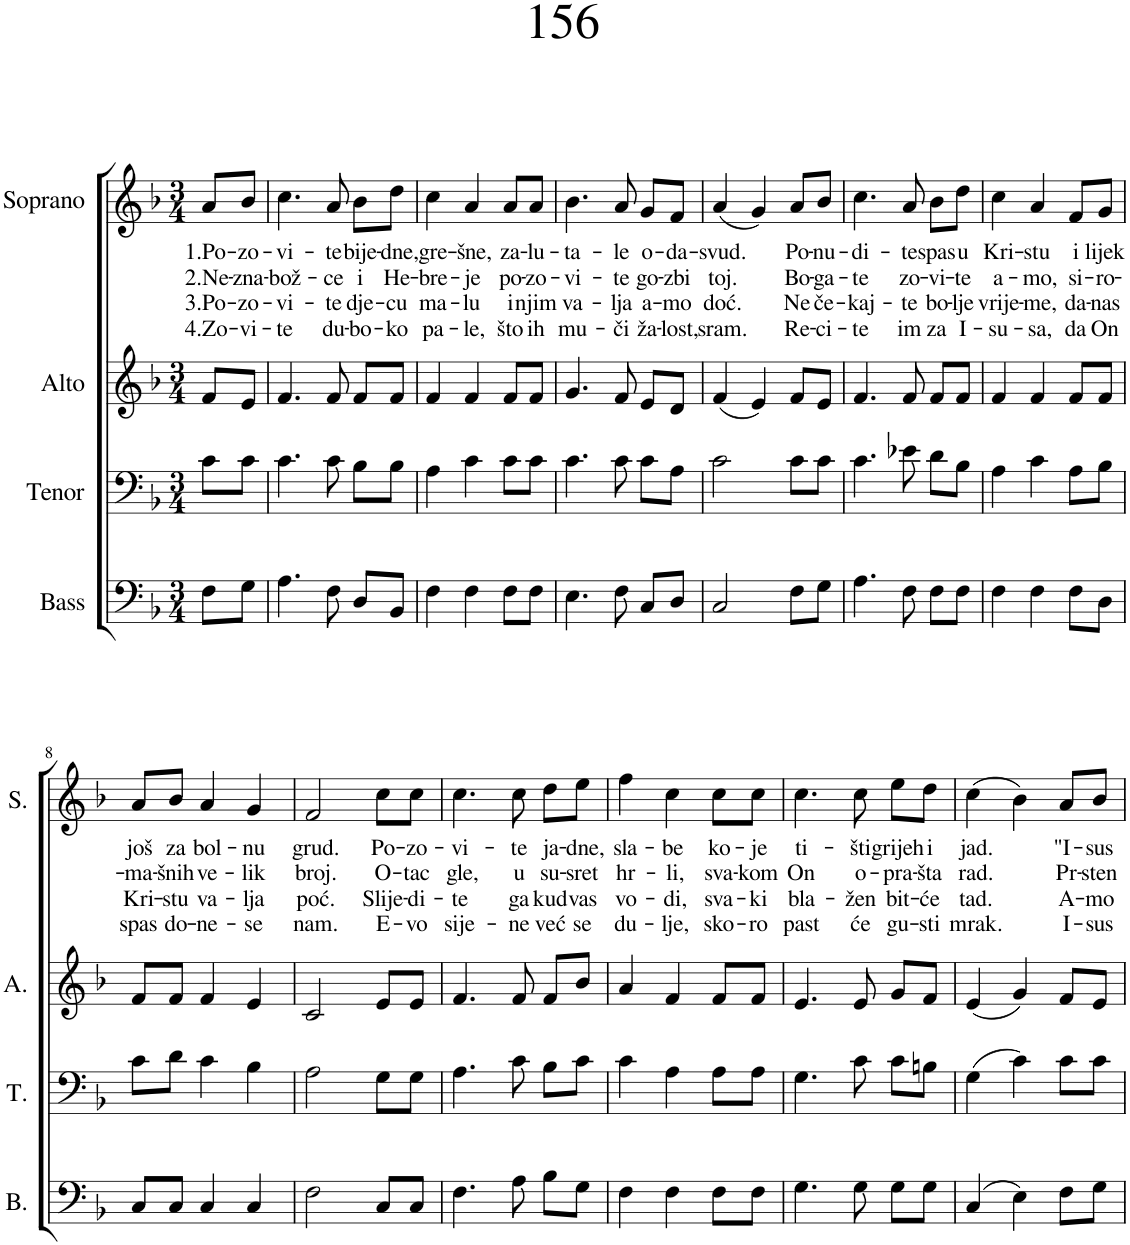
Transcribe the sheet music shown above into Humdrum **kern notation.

**kern	**kern	**kern	**kern	**text	**text	**text	**text
*part4	*part3	*part2	*part1	*part1	*part1	*part1	*part1
*staff4	*staff3	*staff2	*staff1	*staff1	*staff1	*staff1	*staff1
*I"Bass	*I"Tenor	*I"Alto	*I"Soprano	*	*	*	*
*I'B.	*I'T.	*I'A.	*I'S.	*	*	*	*
*clefF4	*clefF4	*clefG2	*clefG2	*	*	*	*
*k[b-]	*k[b-]	*k[b-]	*k[b-]	*	*	*	*
*M3/4	*M3/4	*M3/4	*M3/4	*	*	*	*
=1	=1	=1	=1	=1	=1	=1	=1
!	!	!	!	!LO:LY:b	!LO:LY:b	!LO:LY:b	!LO:LY:b
8F\L	8c\L	8f/L	8a/L	1.Po-	2.Ne-	3.Po-	4.Zo-
!	!	!	!	!LO:LY:b	!LO:LY:b	!LO:LY:b	!LO:LY:b
8G\J	8c\J	8e/J	8b-/J	-zo-	-zna-	-zo-	-vi-
=2	=2	=2	=2	=2	=2	=2	=2
!	!	!	!	!LO:LY:b	!LO:LY:b	!LO:LY:b	!LO:LY:b
4.A\	4.c\	4.f/	4.cc\	-vi-	-bož-	-vi-	-te
!	!	!	!	!LO:LY:b	!LO:LY:b	!LO:LY:b	!LO:LY:b
8F\	8c\	8f/	8a/	-te	-ce	-te	du-
!	!	!	!	!LO:LY:b	!LO:LY:b	!LO:LY:b	!LO:LY:b
8D/L	8B-\L	8f/L	8b-\L	bije-	i	dje-	-bo-
!	!	!	!	!LO:LY:b	!LO:LY:b	!LO:LY:b	!LO:LY:b
8BB-/J	8B-\J	8f/J	8dd\J	-dne,	He-	-cu	-ko
=3	=3	=3	=3	=3	=3	=3	=3
!	!	!	!	!LO:LY:b	!LO:LY:b	!LO:LY:b	!LO:LY:b
4F\	4A\	4f/	4cc\	gre-	-bre-	ma-	pa-
!	!	!	!	!LO:LY:b	!LO:LY:b	!LO:LY:b	!LO:LY:b
4F\	4c\	4f/	4a/	-šne,	-je	-lu	-le,
!	!	!	!	!LO:LY:b	!LO:LY:b	!LO:LY:b	!LO:LY:b
8F\L	8c\L	8f/L	8a/L	za-	po-	i	što
!	!	!	!	!LO:LY:b	!LO:LY:b	!LO:LY:b	!LO:LY:b
8F\J	8c\J	8f/J	8a/J	-lu-	-zo-	njim	ih
=4	=4	=4	=4	=4	=4	=4	=4
!	!	!	!	!LO:LY:b	!LO:LY:b	!LO:LY:b	!LO:LY:b
4.E\	4.c\	4.g/	4.b-\	-ta-	-vi-	va-	mu-
!	!	!	!	!LO:LY:b	!LO:LY:b	!LO:LY:b	!LO:LY:b
8F\	8c\	8f/	8a/	-le	-te	-lja	-či
!	!	!	!	!LO:LY:b	!LO:LY:b	!LO:LY:b	!LO:LY:b
8C/L	8c\L	8e/L	8g/L	o-	go-	a-	ža-
!	!	!	!	!LO:LY:b	!LO:LY:b	!LO:LY:b	!LO:LY:b
8D/J	8A\J	8d/J	8f/J	-da-	-zbi	-mo	-lost,
=5	=5	=5	=5	=5	=5	=5	=5
!	!	!	!	!LO:LY:b	!LO:LY:b	!LO:LY:b	!LO:LY:b
2C/	2c\	(4f/	(4a/	-svud.	toj.	doć.	sram.
.	.	4e/)	4g/)	.	.	.	.
!	!	!	!	!LO:LY:b	!LO:LY:b	!LO:LY:b	!LO:LY:b
8F\L	8c\L	8f/L	8a/L	Po-	Bo-	Ne	Re-
!	!	!	!	!LO:LY:b	!LO:LY:b	!LO:LY:b	!LO:LY:b
8G\J	8c\J	8e/J	8b-/J	-nu-	-ga-	če-	-ci-
=6	=6	=6	=6	=6	=6	=6	=6
!	!	!	!	!LO:LY:b	!LO:LY:b	!LO:LY:b	!LO:LY:b
4.A\	4.c\	4.f/	4.cc\	-di-	-te	-kaj-	-te
!	!	!	!	!LO:LY:b	!LO:LY:b	!LO:LY:b	!LO:LY:b
8F\	8e-X\	8f/	8a/	-te	zo-	-te	im
!	!	!	!	!LO:LY:b	!LO:LY:b	!LO:LY:b	!LO:LY:b
8F\L	8d\L	8f/L	8b-\L	spas	-vi-	bo-	za
!	!	!	!	!LO:LY:b	!LO:LY:b	!LO:LY:b	!LO:LY:b
8F\J	8B-\J	8f/J	8dd\J	u	-te	-lje	I-
=7	=7	=7	=7	=7	=7	=7	=7
!	!	!	!	!LO:LY:b	!LO:LY:b	!LO:LY:b	!LO:LY:b
4F\	4A\	4f/	4cc\	Kri-	a-	vrije-	-su-
!	!	!	!	!LO:LY:b	!LO:LY:b	!LO:LY:b	!LO:LY:b
4F\	4c\	4f/	4a/	-stu	-mo,	-me,	-sa,
!	!	!	!	!LO:LY:b	!LO:LY:b	!LO:LY:b	!LO:LY:b
8F\L	8A\L	8f/L	8f/L	i	si-	da-	da
!	!	!	!	!LO:LY:b	!LO:LY:b	!LO:LY:b	!LO:LY:b
8D\J	8B-\J	8f/J	8g/J	lijek	-ro-	-nas	On
!!LO:LB:g=z
=8	=8	=8	=8	=8	=8	=8	=8
!	!	!	!	!LO:LY:b	!LO:LY:b	!LO:LY:b	!LO:LY:b
8C/L	8c\L	8f/L	8a/L	još	-ma-	Kri-	spas
!	!	!	!	!LO:LY:b	!LO:LY:b	!LO:LY:b	!LO:LY:b
8C/J	8d\J	8f/J	8b-/J	za	-šnih	-stu	do-
!	!	!	!	!LO:LY:b	!LO:LY:b	!LO:LY:b	!LO:LY:b
4C/	4c\	4f/	4a/	bol-	ve-	va-	-ne-
!	!	!	!	!LO:LY:b	!LO:LY:b	!LO:LY:b	!LO:LY:b
4C/	4B-\	4e/	4g/	-nu	-lik	-lja	-se
=9	=9	=9	=9	=9	=9	=9	=9
!	!	!	!	!LO:LY:b	!LO:LY:b	!LO:LY:b	!LO:LY:b
2F\	2A\	2c/	2f/	grud.	broj.	poć.	nam.
!	!	!	!	!LO:LY:b	!LO:LY:b	!LO:LY:b	!LO:LY:b
8C/L	8G\L	8e/L	8cc\L	Po-	O-	Slije-	E-
!	!	!	!	!LO:LY:b	!LO:LY:b	!LO:LY:b	!LO:LY:b
8C/J	8G\J	8e/J	8cc\J	-zo-	-tac	-di-	-vo
=10	=10	=10	=10	=10	=10	=10	=10
!	!	!	!	!LO:LY:b	!LO:LY:b	!LO:LY:b	!LO:LY:b
4.F\	4.A\	4.f/	4.cc\	-vi-	gle,	-te	sije-
!	!	!	!	!LO:LY:b	!LO:LY:b	!LO:LY:b	!LO:LY:b
8A\	8c\	8f/	8cc\	-te	u	ga	-ne
!	!	!	!	!LO:LY:b	!LO:LY:b	!LO:LY:b	!LO:LY:b
8B-\L	8B-\L	8f/L	8dd\L	ja-	su-	kud	već
!	!	!	!	!LO:LY:b	!LO:LY:b	!LO:LY:b	!LO:LY:b
8G\J	8c\J	8b-/J	8ee\J	-dne,	-sret	vas	se
=11	=11	=11	=11	=11	=11	=11	=11
!	!	!	!	!LO:LY:b	!LO:LY:b	!LO:LY:b	!LO:LY:b
4F\	4c\	4a/	4ff\	sla-	hr-	vo-	du-
!	!	!	!	!LO:LY:b	!LO:LY:b	!LO:LY:b	!LO:LY:b
4F\	4A\	4f/	4cc\	-be	-li,	-di,	-lje,
!	!	!	!	!LO:LY:b	!LO:LY:b	!LO:LY:b	!LO:LY:b
8F\L	8A\L	8f/L	8cc\L	ko-	sva-	sva-	sko-
!	!	!	!	!LO:LY:b	!LO:LY:b	!LO:LY:b	!LO:LY:b
8F\J	8A\J	8f/J	8cc\J	-je	-kom	-ki	-ro
=12	=12	=12	=12	=12	=12	=12	=12
!	!	!	!	!LO:LY:b	!LO:LY:b	!LO:LY:b	!LO:LY:b
4.G\	4.G\	4.e/	4.cc\	ti-	On	bla-	past
!	!	!	!	!LO:LY:b	!LO:LY:b	!LO:LY:b	!LO:LY:b
8G\	8c\	8e/	8cc\	-šti	o-	-žen	će
!	!	!	!	!LO:LY:b	!LO:LY:b	!LO:LY:b	!LO:LY:b
8G\L	8c\L	8g/L	8ee\L	grijeh	-pra-	bit-	gu-
!	!	!	!	!LO:LY:b	!LO:LY:b	!LO:LY:b	!LO:LY:b
8G\J	8Bn\J	8f/J	8dd\J	i	-šta	-će	-sti
=13	=13	=13	=13	=13	=13	=13	=13
!	!	!	!	!LO:LY:b	!LO:LY:b	!LO:LY:b	!LO:LY:b
(4C/	(4G\	(4e/	(4cc\	jad.	rad.	tad.	mrak.
4E\)	4c\)	4g/)	4b-\)	.	.	.	.
!	!	!	!	!LO:LY:b	!LO:LY:b	!LO:LY:b	!LO:LY:b
8F\L	8c\L	8f/L	8a/L	"I-	Pr-	A-	I-
!	!	!	!	!LO:LY:b	!LO:LY:b	!LO:LY:b	!LO:LY:b
8G\J	8c\J	8e/J	8b-/J	-sus	-sten	-mo	-sus
=	=	=	=	=	=	=	=
*-	*-	*-	*-	*-	*-	*-	*-
